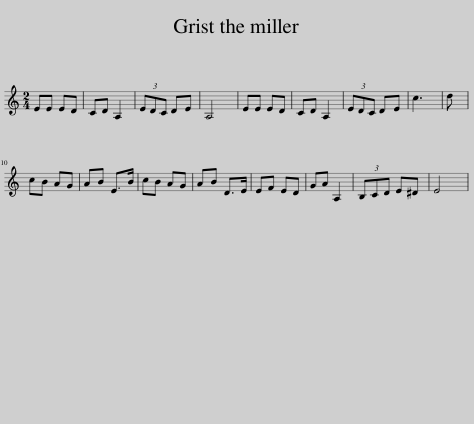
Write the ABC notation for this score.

X:1
L:1/8
M:2/4
I:linebreak $
K:C
V:1 treble
V:1
 EE ED | CD A,2 | (3EDC DE | A,4 | EE ED | %5
 CD A,2 | (3EDC DE | c3 | d |$ cB AG | %10
 AB E>B | cB AG | AB D>E | EF ED | GA A,2 | %15
 (3B,CD E^D | E4 | %17
